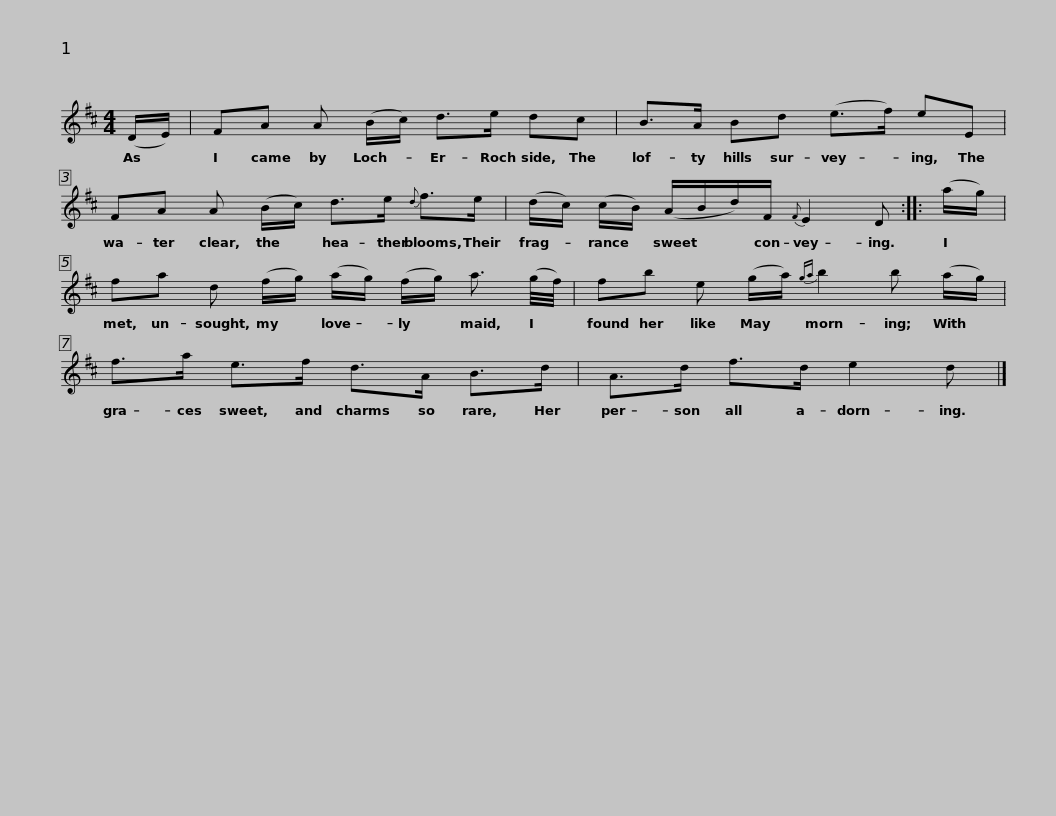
X:1
L:1/8
M:4/4
I:linebreak $
K:D
V:1 treble
V:1
 (D/E/) | FA A (B/c/) d>e dc | B>A Bd (e>f) eE |$ FA A (B/c/) d>e{d} f>e | (d/c/) (c/B/) (A/B/d/)F/{F} E2 D :: %5
 (a/g/) |$ fa d (f/g/) (a/g/) (f/g/) a3/2 (g/4f/4) | fb e (g/a/){ga} b2 b (a/g/) |$ f>a e>f d>A B>d | A>d f>d e2 d |] %10
